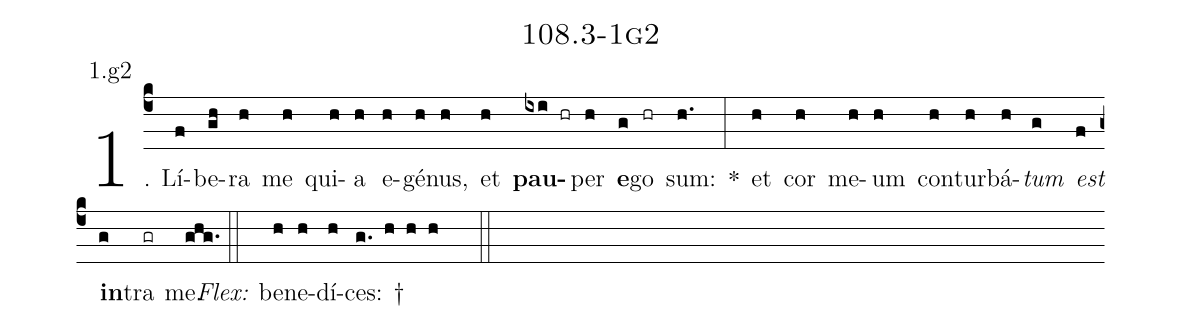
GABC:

name: 108.3-1g2;
annotation: 1.g2;
%%
(c4)1. Lí(f)be(gh)ra(h) me(h) qui(h)a(h) e(h)gé(h)nus,(h) et(h) <b>pau</b>(ixi hr)per(h) <b>e</b>(g)go(hr) sum:(h.) *(:) et(h) cor(h) me(h)um(h) con(h)tur(h)bá(h)<i>tum</i>(g) <i>est</i>(f) <b>in</b>(g)tra(gr) me.(ghg.) (::)
<i>Flex:</i>()  be(h)ne(h)dí(h)ces: †(g. h h h  ::)
